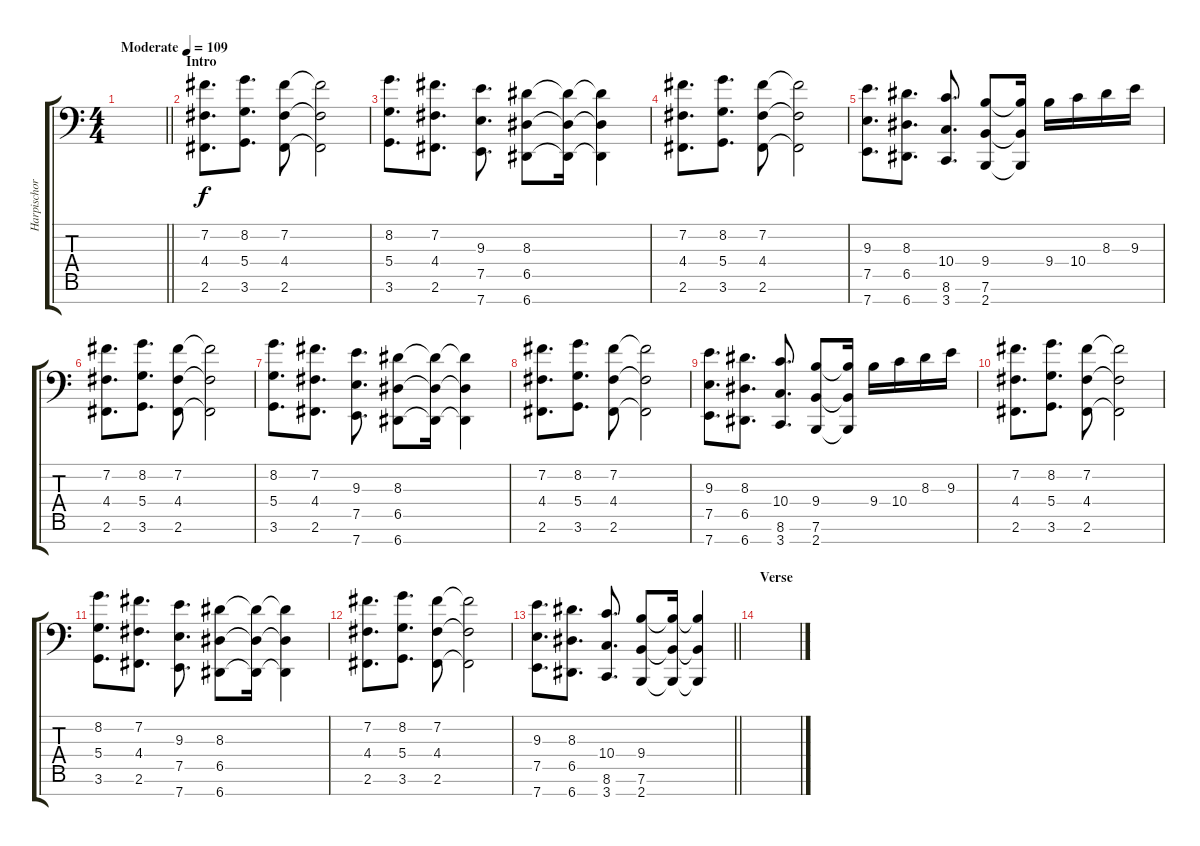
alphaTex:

\track ("Harpischord" "Harpischor") {instrument harpsichord}
\staff {score tabs}
\tuning (E4 B3 G3 D3 A2 E2 A1) {hide}
\ts (4 4)
\tempo (109 "Moderate")
\clef f4
\barLineRight lightlight
\ks c
|
\section ("" "Intro")
(7.2 4.4 2.6).8{d} (8.2 5.4 3.6).8{d} (7.2 4.4 2.6).8 (7.2{t} 4.4{t} 2.6{t}).2 |
(8.2 5.4 3.6).8{d} (7.2 4.4 2.6).8{d} (9.3 7.5 7.7).8{d} (8.3 6.5 6.7).8 (8.3{t} 6.5{t} 6.7{t}).16 (8.3{t} 6.5{t} 6.7{t}).4 |
(7.2 4.4 2.6).8{d} (8.2 5.4 3.6).8{d} (7.2 4.4 2.6).8 (7.2{t} 4.4{t} 2.6{t}).2 |
(9.3 7.5 7.7).8{d} (8.3 6.5 6.7).8{d} (10.4 8.6 3.7).8{d} (9.4 7.6 2.7).8 (9.4{t} 7.6{t} 2.7{t}).16 9.4.16 10.4.16 8.3.16 9.3.16 |
(7.2 4.4 2.6).8{d} (8.2 5.4 3.6).8{d} (7.2 4.4 2.6).8 (7.2{t} 4.4{t} 2.6{t}).2 |
(8.2 5.4 3.6).8{d} (7.2 4.4 2.6).8{d} (9.3 7.5 7.7).8{d} (8.3 6.5 6.7).8 (8.3{t} 6.5{t} 6.7{t}).16 (8.3{t} 6.5{t} 6.7{t}).4 |
(7.2 4.4 2.6).8{d} (8.2 5.4 3.6).8{d} (7.2 4.4 2.6).8 (7.2{t} 4.4{t} 2.6{t}).2 |
(9.3 7.5 7.7).8{d} (8.3 6.5 6.7).8{d} (10.4 8.6 3.7).8{d} (9.4 7.6 2.7).8 (9.4{t} 7.6{t} 2.7{t}).16 9.4.16 10.4.16 8.3.16 9.3.16 |
(7.2 4.4 2.6).8{d} (8.2 5.4 3.6).8{d} (7.2 4.4 2.6).8 (7.2{t} 4.4{t} 2.6{t}).2 |
(8.2 5.4 3.6).8{d} (7.2 4.4 2.6).8{d} (9.3 7.5 7.7).8{d} (8.3 6.5 6.7).8 (8.3{t} 6.5{t} 6.7{t}).16 (8.3{t} 6.5{t} 6.7{t}).4 |
(7.2 4.4 2.6).8{d} (8.2 5.4 3.6).8{d} (7.2 4.4 2.6).8 (7.2{t} 4.4{t} 2.6{t}).2 |
\barLineRight lightlight
(9.3 7.5 7.7).8{d} (8.3 6.5 6.7).8{d} (10.4 8.6 3.7).8{d} (9.4 7.6 2.7).8 (9.4{t} 7.6{t} 2.7{t}).16 (9.4{t} 7.6{t} 2.7{t}).4 |
\section ("" "Verse")
